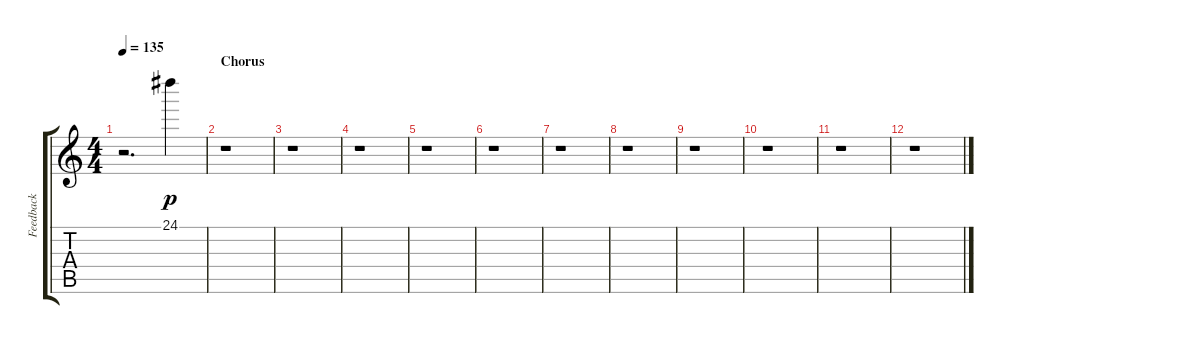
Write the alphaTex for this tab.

\track ("Feedback" "Feedback") {instrument guitarharmonics}
\staff {score tabs}
\tuning (Eb4 Bb3 Gb3 Db3 Ab2 Eb2) {hide}
\ts (4 4)
\tempo 135
\clef g2
\ks c
r.2{d dy p} 24.1.4 |
\section ("" "Chorus")
r.1 |
r.1 |
r.1 |
r.1 |
r.1 |
r.1 |
r.1 |
r.1 |
r.1 |
r.1 |
r.1
